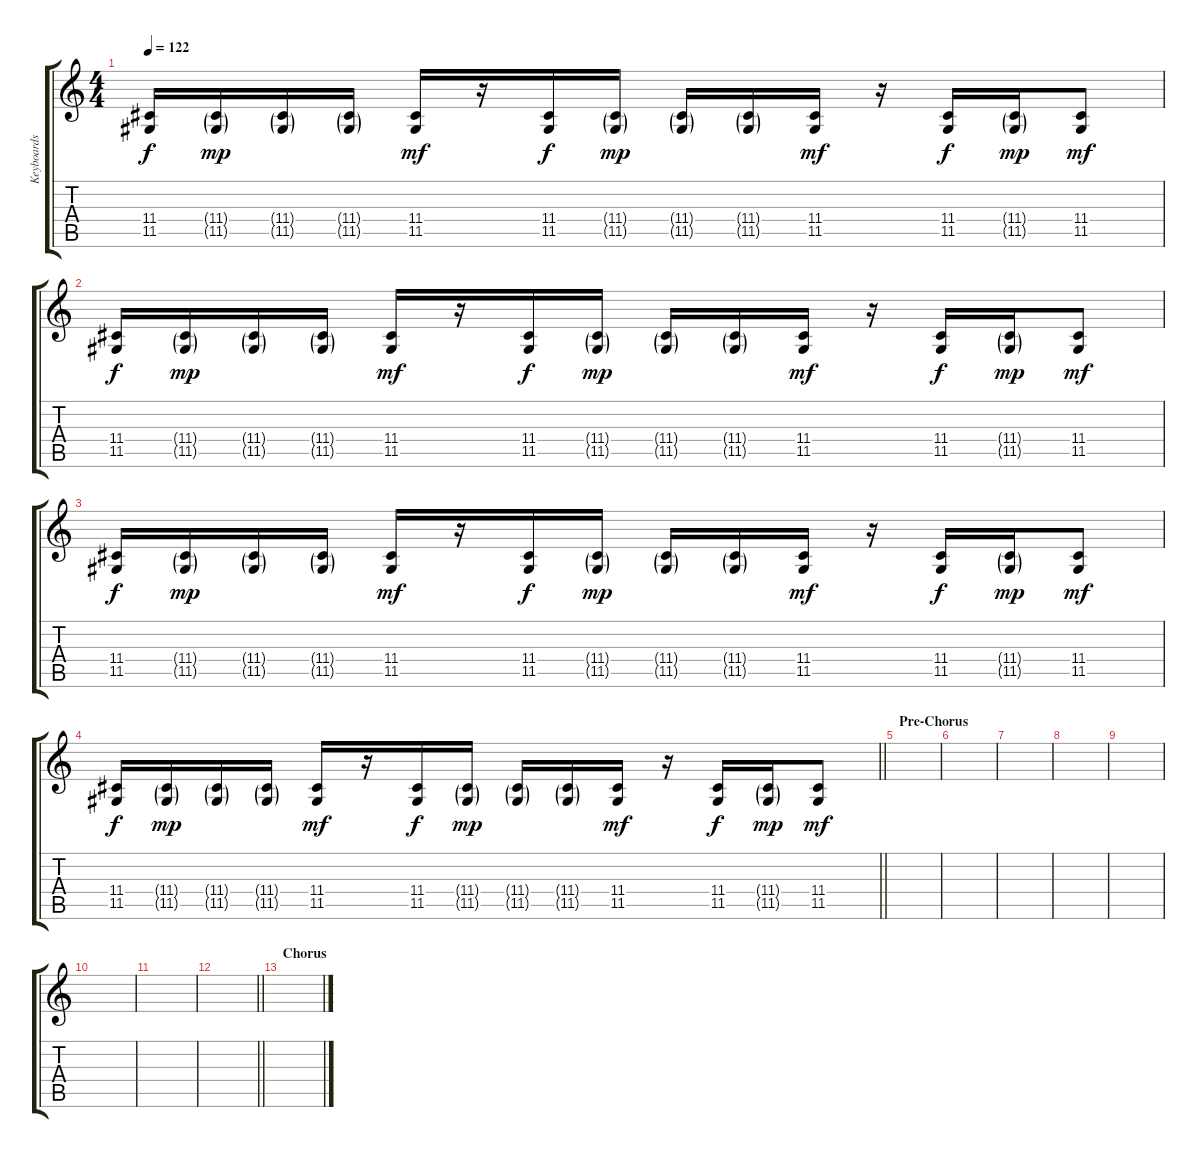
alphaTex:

\track ("Keyboards" "Keyboards") {instrument synthbrass2}
\staff {score tabs}
\tuning (E4 B3 G3 D3 A2 E2) {hide}
\ts (4 4)
\tempo 122
\clef g2
\ks c
(11.4 11.5).16{dy f} (11.4{g} 11.5{g}).16{dy mp} (11.4{g} 11.5{g}).16 (11.4{g} 11.5{g}).16 (11.4 11.5).16{dy mf} r.16 (11.4 11.5).16{dy f} (11.4{g} 11.5{g}).16{dy mp} (11.4{g} 11.5{g}).16 (11.4{g} 11.5{g}).16 (11.4 11.5).16{dy mf} r.16 (11.4 11.5).16{dy f} (11.4{g} 11.5{g}).16{dy mp} (11.4 11.5).8{dy mf} |
(11.4 11.5).16{dy f} (11.4{g} 11.5{g}).16{dy mp} (11.4{g} 11.5{g}).16 (11.4{g} 11.5{g}).16 (11.4 11.5).16{dy mf} r.16 (11.4 11.5).16{dy f} (11.4{g} 11.5{g}).16{dy mp} (11.4{g} 11.5{g}).16 (11.4{g} 11.5{g}).16 (11.4 11.5).16{dy mf} r.16 (11.4 11.5).16{dy f} (11.4{g} 11.5{g}).16{dy mp} (11.4 11.5).8{dy mf} |
(11.4 11.5).16{dy f} (11.4{g} 11.5{g}).16{dy mp} (11.4{g} 11.5{g}).16 (11.4{g} 11.5{g}).16 (11.4 11.5).16{dy mf} r.16 (11.4 11.5).16{dy f} (11.4{g} 11.5{g}).16{dy mp} (11.4{g} 11.5{g}).16 (11.4{g} 11.5{g}).16 (11.4 11.5).16{dy mf} r.16 (11.4 11.5).16{dy f} (11.4{g} 11.5{g}).16{dy mp} (11.4 11.5).8{dy mf} |
\barLineRight lightlight
(11.4 11.5).16{dy f} (11.4{g} 11.5{g}).16{dy mp} (11.4{g} 11.5{g}).16 (11.4{g} 11.5{g}).16 (11.4 11.5).16{dy mf} r.16 (11.4 11.5).16{dy f} (11.4{g} 11.5{g}).16{dy mp} (11.4{g} 11.5{g}).16 (11.4{g} 11.5{g}).16 (11.4 11.5).16{dy mf} r.16 (11.4 11.5).16{dy f} (11.4{g} 11.5{g}).16{dy mp} (11.4 11.5).8{dy mf} |
\section ("" "Pre-Chorus")
|
|
|
|
|
|
|
\barLineRight lightlight
|
\section ("" "Chorus")
